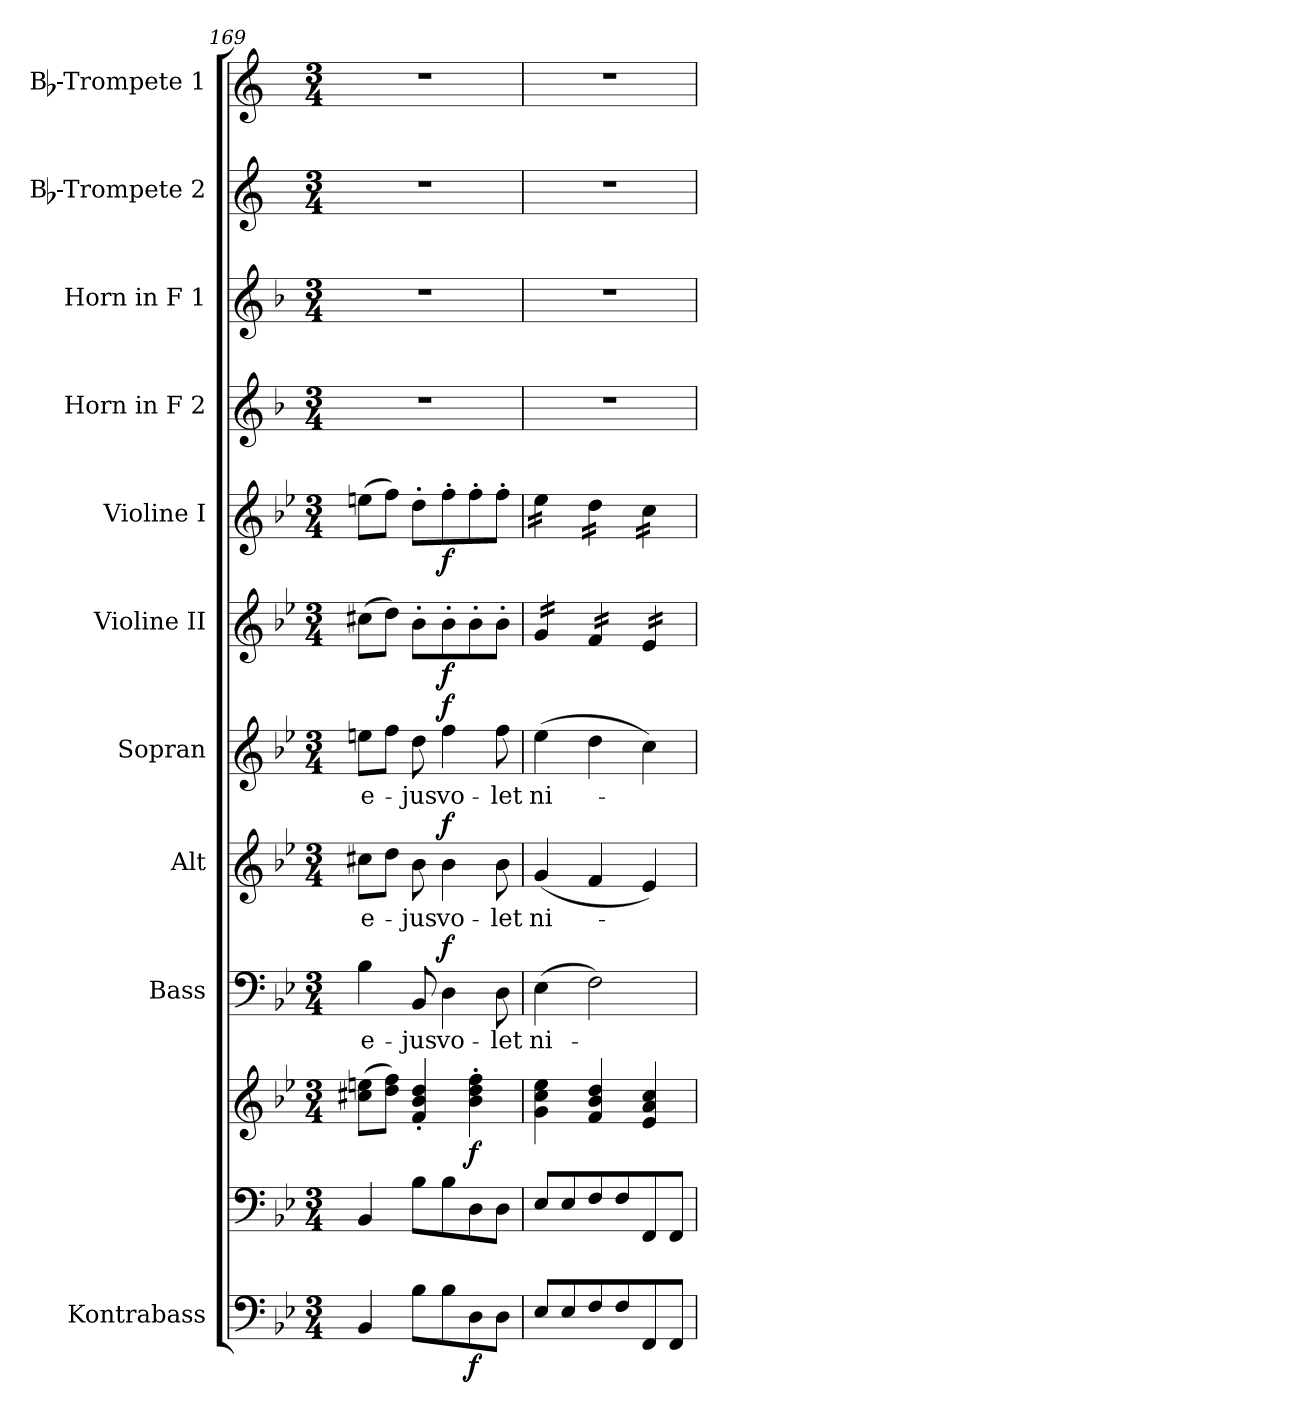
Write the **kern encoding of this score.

**kern	**dynam	**kern	**kern	**dynam	**kern	**text	**dynam	**kern	**text	**dynam	**kern	**text	**dynam	**kern	**dynam	**kern	**dynam	**kern	**kern	**kern	**kern
*part11	*part11	*part10	*part10	*part10	*part9	*part9	*part9	*part8	*part8	*part8	*part7	*part7	*part7	*part6	*part6	*part5	*part5	*part4	*part3	*part2	*part1
*staff12	*staff12	*staff11	*staff10	*staff10/11	*staff9	*staff9	*staff9	*staff8	*staff8	*staff8	*staff7	*staff7	*staff7	*staff6	*staff6	*staff5	*staff5	*staff4	*staff3	*staff2	*staff1
*I"Kontrabass	*	*	*	*	*I"Bass	*	*	*I"Alt	*	*	*I"Sopran	*	*	*I"Violine II	*	*I"Violine I	*	*I"Horn in F 2	*I"Horn in F 1	*I"Bb-Trompete 2	*I"Bb-Trompete 1
*I'Kb.	*	*	*	*	*I'B.	*	*	*I'A.	*	*	*I'S.	*	*	*I'Vl. II	*	*I'Vl. I	*	*	*	*I'Bb Trp. 2	*I'Bb Trp. 1
*clefF4	*	*clefF4	*clefG2	*	*clefF4	*	*	*clefG2	*	*	*clefG2	*	*	*clefG2	*	*clefG2	*	*clefG2	*clefG2	*clefG2	*clefG2
*ITrd7c12	*	*	*	*	*	*	*	*	*	*	*	*	*	*	*	*	*	*ITrd4c7	*ITrd4c7	*ITrd1c2	*ITrd1c2
*k[b-e-]	*	*k[b-e-]	*k[b-e-]	*	*k[b-e-]	*	*	*k[b-e-]	*	*	*k[b-e-]	*	*	*k[b-e-]	*	*k[b-e-]	*	*k[b-e-]	*k[b-e-]	*k[b-e-]	*k[b-e-]
*B-:	*	*B-:	*B-:	*	*B-:	*	*	*B-:	*	*	*B-:	*	*	*B-:	*	*B-:	*	*B-:	*B-:	*B-:	*B-:
*M3/4	*	*M3/4	*M3/4	*	*M3/4	*	*	*M3/4	*	*	*M3/4	*	*	*M3/4	*	*M3/4	*	*M3/4	*M3/4	*M3/4	*M3/4
=169	=169	=169	=169	=169	=169	=169	=169	=169	=169	=169	=169	=169	=169	=169	=169	=169	=169	=169	=169	=169	=169
!	!	!	!	!	!	!LO:LY:b	!	!	!LO:LY:b	!	!	!LO:LY:b	!	!	!	!	!	!	!	!	!
4BBB-/	.	4BB-/	(>8cc#X\ 8een\L	.	4B-\	e-	.	8cc#X\L	e-	.	8een\L	e-	.	(>8cc#X\L	.	(>8een\L	.	2.r	2.r	2.r	2.r
.	.	.	8dd\ 8ff\J)	.	.	.	.	8dd\J	.	.	8ff\J	.	.	8dd\J)	.	8ff\J)	.	.	.	.	.
!	!	!	!	!	!	!LO:LY:b	!	!	!LO:LY:b	!	!	!LO:LY:b	!	!	!	!	!	!	!	!	!
8BB-\L	.	8B-\L	4f/'< 4b-/'< 4dd/'<	.	8BB-/	-jus	.	8b-\	-jus	.	8dd\	-jus	.	8b-'>\L	.	8dd'>\L	.	.	.	.	.
!	!	!	!	!	!	!LO:LY:b	!LO:DY:a	!	!LO:LY:b	!LO:DY:a	!	!LO:LY:b	!LO:DY:a	!	!LO:DY:b	!	!LO:DY:b	!	!	!	!
8BB-\	.	8B-\	.	.	4D\	vo-	f	4b-\	vo-	f	4ff\	vo-	f	8b-'>\	f	8ff'>\	f	.	.	.	.
!	!LO:DY:b	!	!	!LO:DY:b	!	!	!	!	!	!	!	!	!	!	!	!	!	!	!	!	!
8DD\	f	8D\	4b-\'> 4dd\'> 4ff\'>	f	.	.	.	.	.	.	.	.	.	8b-'>\	.	8ff'>\	.	.	.	.	.
!	!	!	!	!	!	!LO:LY:b	!	!	!LO:LY:b	!	!	!LO:LY:b	!	!	!	!	!	!	!	!	!
8DD\J	.	8D\J	.	.	8D\	-let	.	8b-\	-let	.	8ff\	-let	.	8b-'>\J	.	8ff'>\J	.	.	.	.	.
=170	=170	=170	=170	=170	=170	=170	=170	=170	=170	=170	=170	=170	=170	=170	=170	=170	=170	=170	=170	=170	=170
!	!	!	!	!	!	!LO:LY:b	!	!	!LO:LY:b	!	!	!LO:LY:b	!	!	!	!	!	!	!	!	!
*	*	*	*	*	*	*	*	*	*	*	*	*	*	*tremolo	*	*	*	*	*	*	*
*	*	*	*	*	*	*	*	*	*	*	*	*	*	*	*	*tremolo	*	*	*	*	*
8EE-/L	.	8E-/L	4g\ 4cc\ 4ee-\	.	(>4E-\	ni-	.	(<4g/	ni-	.	(>4ee-\	ni-	.	16g/LL	.	16ee-\LL	.	2.r	2.r	2.r	2.r
.	.	.	.	.	.	.	.	.	.	.	.	.	.	16g/	.	16ee-\	.	.	.	.	.
8EE-/	.	8E-/	.	.	.	.	.	.	.	.	.	.	.	16g/	.	16ee-\	.	.	.	.	.
.	.	.	.	.	.	.	.	.	.	.	.	.	.	16g/JJ	.	16ee-\JJ	.	.	.	.	.
8FF/	.	8F/	4f/ 4b-/ 4dd/	.	2F\)	.	.	4f/	.	.	4dd\	.	.	16f/LL	.	16dd\LL	.	.	.	.	.
.	.	.	.	.	.	.	.	.	.	.	.	.	.	16f/	.	16dd\	.	.	.	.	.
8FF/	.	8F/	.	.	.	.	.	.	.	.	.	.	.	16f/	.	16dd\	.	.	.	.	.
.	.	.	.	.	.	.	.	.	.	.	.	.	.	16f/JJ	.	16dd\JJ	.	.	.	.	.
8FFF/	.	8FF/	4e-/ 4a/ 4cc/	.	.	.	.	4e-/)	.	.	4cc\)	.	.	16e-/LL	.	16cc\LL	.	.	.	.	.
.	.	.	.	.	.	.	.	.	.	.	.	.	.	16e-/	.	16cc\	.	.	.	.	.
8FFF/J	.	8FF/J	.	.	.	.	.	.	.	.	.	.	.	16e-/	.	16cc\	.	.	.	.	.
.	.	.	.	.	.	.	.	.	.	.	.	.	.	16e-/JJ	.	16cc\JJ	.	.	.	.	.
*	*	*	*	*	*	*	*	*	*	*	*	*	*	*	*	*Xtremolo	*	*	*	*	*
*	*	*	*	*	*	*	*	*	*	*	*	*	*	*Xtremolo	*	*	*	*	*	*	*
=	=	=	=	=	=	=	=	=	=	=	=	=	=	=	=	=	=	=	=	=	=
*-	*-	*-	*-	*-	*-	*-	*-	*-	*-	*-	*-	*-	*-	*-	*-	*-	*-	*-	*-	*-	*-
